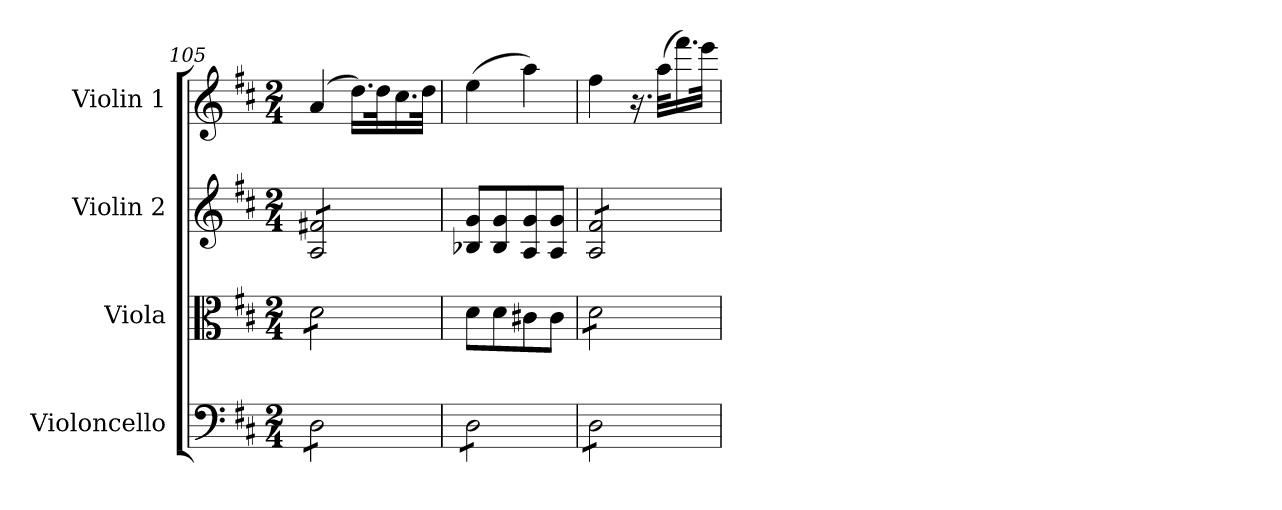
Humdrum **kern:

**kern	**kern	**kern	**kern
*part4	*part3	*part2	*part1
*staff4	*staff3	*staff2	*staff1
*I"Violoncello	*I"Viola	*I"Violin 2	*I"Violin 1
*I'Vc	*I'Vla	*I'Vln	*I'Vln
!!LO:LB:g=z
*clefF4	*clefC3	*clefG2	*clefG2
*k[f#c#]	*k[f#c#]	*k[f#c#]	*k[f#c#]
*M2/4	*M2/4	*M2/4	*M2/4
=105	=105	=105	=105
*tremolo	*	*	*
*	*tremolo	*	*
*	*	*tremolo	*
8D\L	8d\L	8A/ 8f#X/L	(4a/
8D\	8d\	8A/ 8f#X/	.
8D\	8d\	8A/ 8f#X/	16.dd\LL)
.	.	.	32dd\K
8D\J	8d\J	8A/ 8f#X/J	16.cc#\
*	*	*Xtremolo	*
*	*Xtremolo	*	*
.	.	.	32dd\JJk
=106	=106	=106	=106
8D\L	8d\L	8B-X/ 8g/L	(4ee\
8D\	8d\	8B-/ 8g/	.
8D\	8c#X\	8A/ 8g/	4aa\)
8D\J	8c#\J	8A/ 8g/J	.
=107	=107	=107	=107
*	*tremolo	*	*
*	*	*tremolo	*
8D\L	8d\L	8A/ 8f#/L	4ff#\
8D\	8d\	8A/ 8f#/	.
8D\	8d\	8A/ 8f#/	16.r
.	.	.	(32aa\KLL
8D\J	8d\J	8A/ 8f#/J	16.fff#\)
*	*	*Xtremolo	*
*	*Xtremolo	*	*
*Xtremolo	*	*	*
.	.	.	32eee\JJk
=	=	=	=
*-	*-	*-	*-
